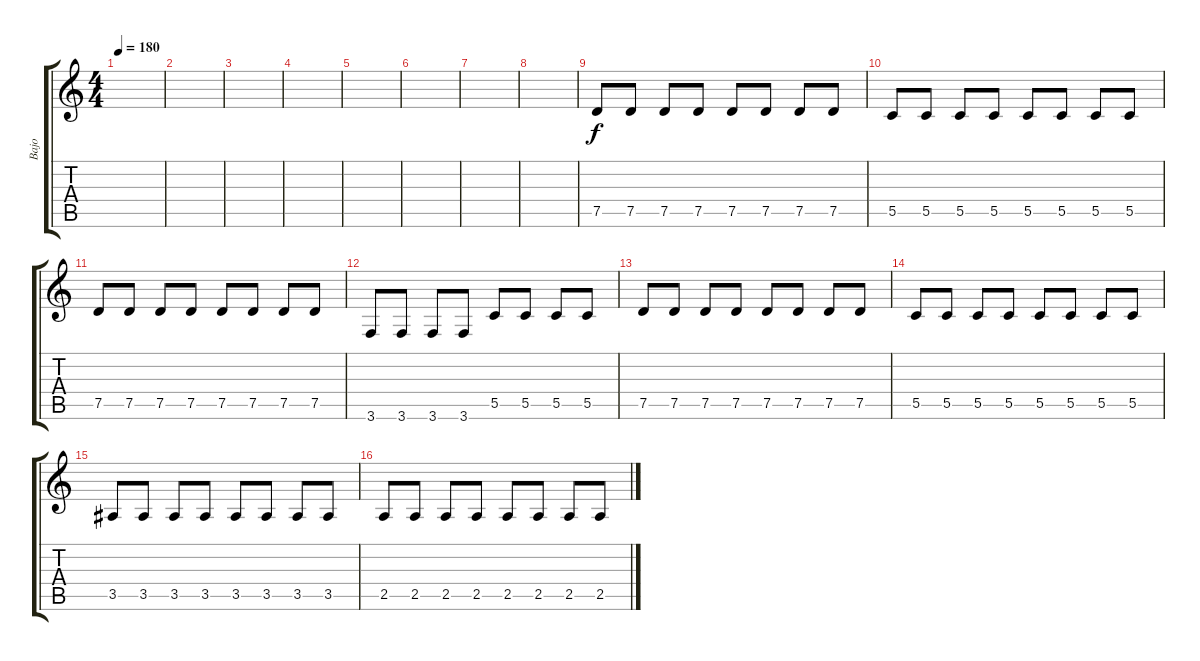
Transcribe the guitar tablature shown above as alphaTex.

\track ("Bajo" "Bajo") {instrument electricbasspick}
\staff {score tabs}
\tuning (D4 A3 F3 C3 G2 D2) {hide}
\ts (4 4)
\tempo 180
\clef g2
\ks c
|
|
|
|
|
|
|
|
7.5.8 7.5.8 7.5.8 7.5.8 7.5.8 7.5.8 7.5.8 7.5.8 |
5.5.8 5.5.8 5.5.8 5.5.8 5.5.8 5.5.8 5.5.8 5.5.8 |
7.5.8 7.5.8 7.5.8 7.5.8 7.5.8 7.5.8 7.5.8 7.5.8 |
3.6.8 3.6.8 3.6.8 3.6.8 5.5.8 5.5.8 5.5.8 5.5.8 |
7.5.8 7.5.8 7.5.8 7.5.8 7.5.8 7.5.8 7.5.8 7.5.8 |
5.5.8 5.5.8 5.5.8 5.5.8 5.5.8 5.5.8 5.5.8 5.5.8 |
3.5.8 3.5.8 3.5.8 3.5.8 3.5.8 3.5.8 3.5.8 3.5.8 |
2.5.8 2.5.8 2.5.8 2.5.8 2.5.8 2.5.8 2.5.8 2.5.8
